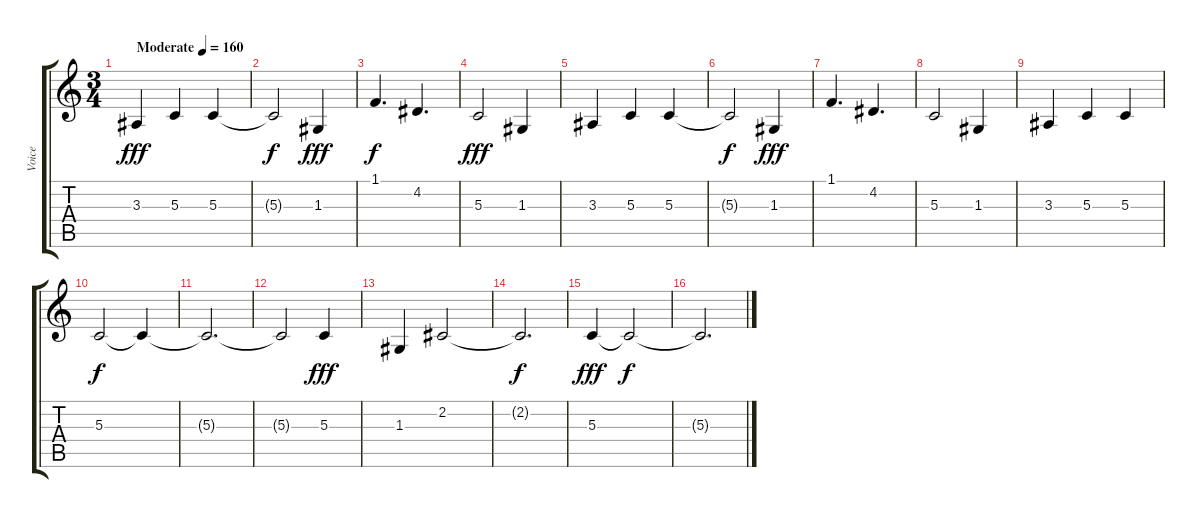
\track ("Voice" "Voice") {instrument lead8bassandlead}
\staff {score tabs}
\tuning (E4 B3 G3 D3 A2 E2) {hide}
\ts (3 4)
\tempo (160 "Moderate")
\clef g2
\ks c
3.3.4{dy fff instrument lead8bassandlead} 5.3.4 5.3.4 |
5.3{t}.2{dy f} 1.3.4{dy fff} |
1.1.4{d dy f} 4.2.4{d} |
5.3.2{dy fff} 1.3.4 |
3.3.4 5.3.4 5.3.4 |
5.3{t}.2{dy f} 1.3.4{dy fff} |
1.1.4{d} 4.2.4{d} |
5.3.2 1.3.4 |
3.3.4 5.3.4 5.3.4 |
5.3.2{dy f} 5.3{t}.4 |
5.3{t}.2{d} |
5.3{t}.2 5.3.4{dy fff} |
1.3.4 2.2.2 |
2.2{t}.2{d dy f} |
5.3.4{dy fff} 5.3{t}.2{dy f} |
5.3{t}.2{d}
